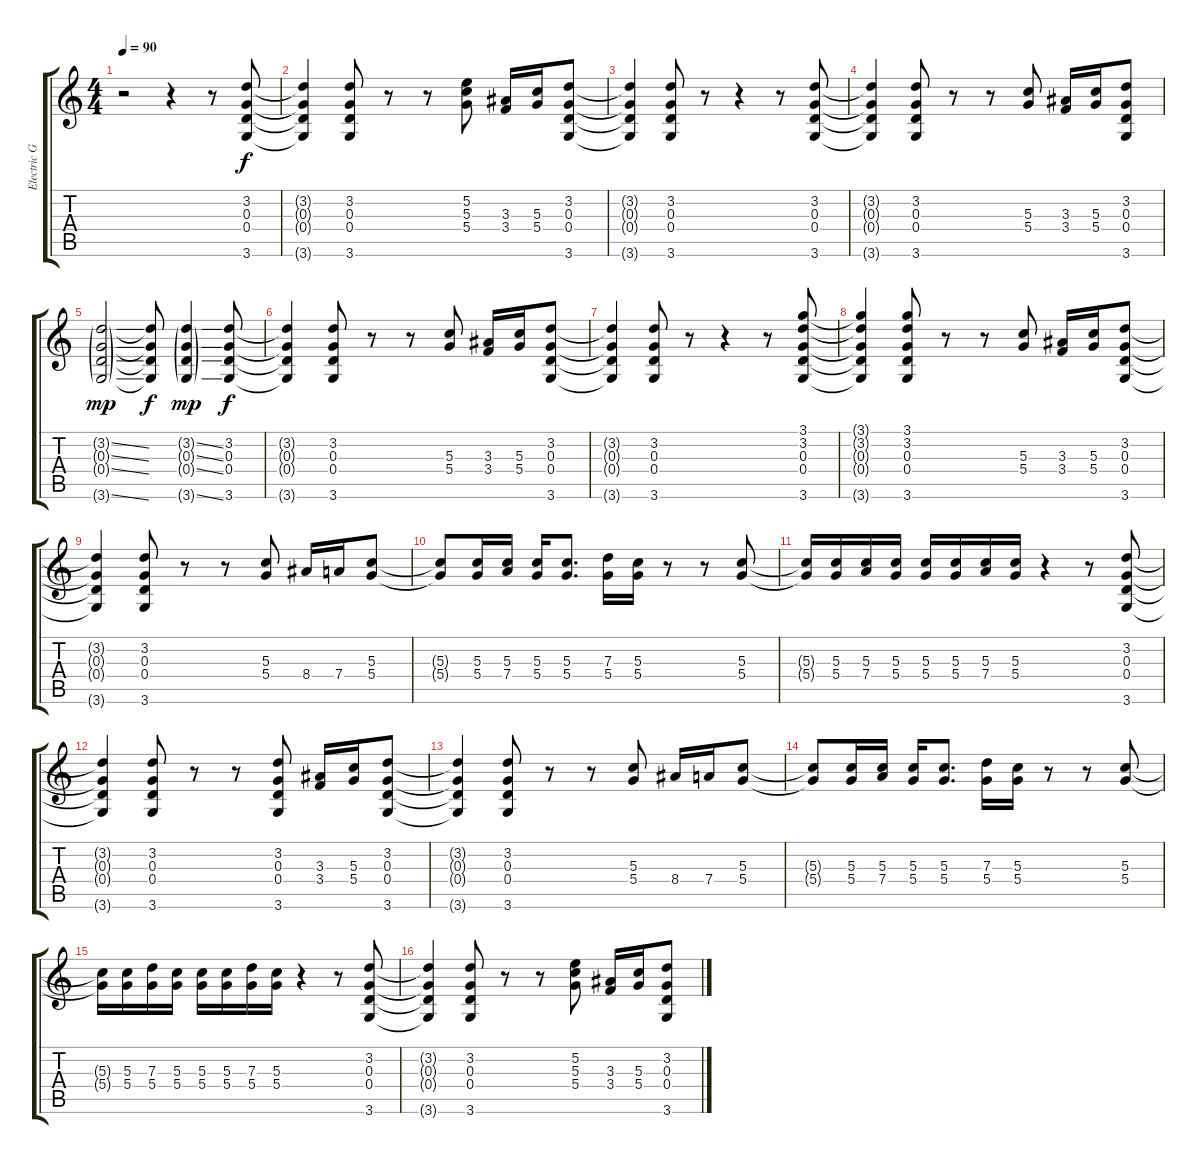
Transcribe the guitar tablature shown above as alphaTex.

\track ("Electric Guitar III (Backing)" "Electric G") {instrument distortionguitar}
\staff {score tabs}
\tuning (E4 B3 G3 D3 A2 E2) {hide}
\ts (4 4)
\tempo 90
\clef g2
\ks c
r.2{dy f instrument distortionguitar} r.4 r.8 (3.2 0.3 0.4 3.6).8 |
(3.2{t} 0.3{t} 0.4{t} 3.6{t}).4 (3.2 0.3 0.4 3.6).8 r.8 r.8 (5.2 5.3 5.4).8 (3.3 3.4).16 (5.3 5.4).16 (3.2 0.3 0.4 3.6).8 |
(3.2{t} 0.3{t} 0.4{t} 3.6{t}).4 (3.2 0.3 0.4 3.6).8 r.8 r.4 r.8 (3.2 0.3 0.4 3.6).8 |
(3.2{t} 0.3{t} 0.4{t} 3.6{t}).4 (3.2 0.3 0.4 3.6).8 r.8 r.8 (5.3 5.4).8 (3.3 3.4).16 (5.3 5.4).16 (3.2 0.3 0.4 3.6).8 |
(3.2{ss g} 0.3{ss g} 0.4{ss g} 3.6{ss g}).2{dy mp} (3.2{t} 0.3{t} 0.4{t} 3.6{t}).8{dy f} (3.2{ss g} 0.3{ss g} 0.4{ss g} 3.6{ss g}).4{dy mp} (3.2 0.3 0.4 3.6).8{dy f} |
(3.2{t} 0.3{t} 0.4{t} 3.6{t}).4 (3.2 0.3 0.4 3.6).8 r.8 r.8 (5.3 5.4).8 (3.3 3.4).16 (5.3 5.4).16 (3.2 0.3 0.4 3.6).8 |
(3.2{t} 0.3{t} 0.4{t} 3.6{t}).4 (3.2 0.3 0.4 3.6).8 r.8 r.4 r.8 (3.1 3.2 0.3 0.4 3.6).8 |
(3.1{t} 3.2{t} 0.3{t} 0.4{t} 3.6{t}).4 (3.1 3.2 0.3 0.4 3.6).8 r.8 r.8 (5.3 5.4).8 (3.3 3.4).16 (5.3 5.4).16 (3.2 0.3 0.4 3.6).8 |
(3.2{t} 0.3{t} 0.4{t} 3.6{t}).4 (3.2 0.3 0.4 3.6).8 r.8 r.8 (5.3 5.4).8 8.4.16 7.4.16 (5.3 5.4).8 |
(5.3{t} 5.4{t}).8 (5.3 5.4).16 (5.3 7.4).16 (5.3 5.4).16 (5.3 5.4).8{d} (7.3 5.4).16 (5.3 5.4).16 r.8 r.8 (5.3 5.4).8 |
(5.3{t} 5.4{t}).16 (5.3 5.4).16 (5.3 7.4).16 (5.3 5.4).16 (5.3 5.4).16 (5.3 5.4).16 (5.3 7.4).16 (5.3 5.4).16 r.4 r.8 (3.2 0.3 0.4 3.6).8 |
(3.2{t} 0.3{t} 0.4{t} 3.6{t}).4 (3.2 0.3 0.4 3.6).8 r.8 r.8 (3.2 0.3 0.4 3.6).8 (3.3 3.4).16 (5.3 5.4).16 (3.2 0.3 0.4 3.6).8 |
(3.2{t} 0.3{t} 0.4{t} 3.6{t}).4 (3.2 0.3 0.4 3.6).8 r.8 r.8 (5.3 5.4).8 8.4.16 7.4.16 (5.3 5.4).8 |
(5.3{t} 5.4{t}).8 (5.3 5.4).16 (5.3 7.4).16 (5.3 5.4).16 (5.3 5.4).8{d} (7.3 5.4).16 (5.3 5.4).16 r.8 r.8 (5.3 5.4).8 |
(5.3{t} 5.4{t}).16 (5.3 5.4).16 (7.3 5.4).16 (5.3 5.4).16 (5.3 5.4).16 (5.3 5.4).16 (7.3 5.4).16 (5.3 5.4).16 r.4 r.8 (3.2 0.3 0.4 3.6).8 |
(3.2{t} 0.3{t} 0.4{t} 3.6{t}).4 (3.2 0.3 0.4 3.6).8 r.8 r.8 (5.2 5.3 5.4).8 (3.3 3.4).16 (5.3 5.4).16 (3.2 0.3 0.4 3.6).8
